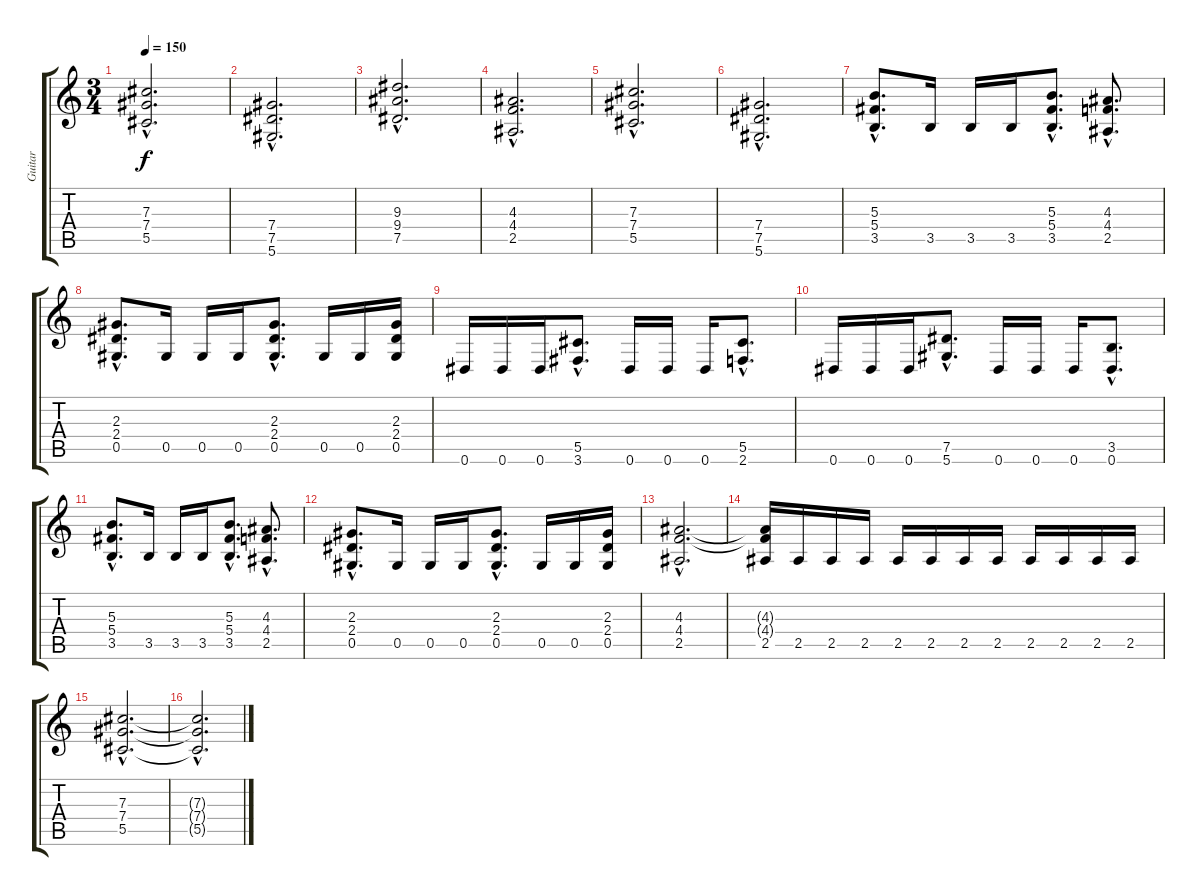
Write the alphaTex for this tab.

\track ("Guitar" "Guitar") {instrument distortionguitar}
\staff {score tabs}
\tuning (Eb4 Bb3 Gb3 Db3 Ab2 Eb2) {hide}
\ts (3 4)
\tempo 150
\clef g2
\ks c
(7.3{hac} 7.4{hac} 5.5{hac}).2{d dy f} |
(7.4{hac} 7.5{hac} 5.6{hac}).2{d} |
(9.3{hac} 9.4{hac} 7.5{hac}).2{d} |
(4.3{hac} 4.4{hac} 2.5{hac}).2{d} |
(7.3{hac} 7.4{hac} 5.5{hac}).2{d} |
(7.4{hac} 7.5{hac} 5.6{hac}).2{d} |
(5.3{hac} 5.4{hac} 3.5{hac}).8{d} 3.5.16 3.5.16 3.5.16 (5.3{hac} 5.4{hac} 3.5{hac}).8{d} (4.3{hac} 4.4{hac} 2.5{hac}).8{d} |
(2.3{hac} 2.4{hac} 0.5{hac}).8{d} 0.5.16 0.5.16 0.5.16 (2.3{hac} 2.4{hac} 0.5{hac}).8{d} 0.5.16 0.5.16 (2.3 2.4 0.5).16 |
0.6.16 0.6.16 0.6.16 (5.5{hac} 3.6{hac}).8{d} 0.6.16 0.6.16 0.6.16 (5.5{hac} 2.6{hac}).8{d} |
0.6.16 0.6.16 0.6.16 (7.5{hac} 5.6{hac}).8{d} 0.6.16 0.6.16 0.6.16 (3.5{hac} 0.6{hac}).8{d} |
(5.3{hac} 5.4{hac} 3.5{hac}).8{d} 3.5.16 3.5.16 3.5.16 (5.3{hac} 5.4{hac} 3.5{hac}).8{d} (4.3{hac} 4.4{hac} 2.5{hac}).8{d} |
(2.3{hac} 2.4{hac} 0.5{hac}).8{d} 0.5.16 0.5.16 0.5.16 (2.3{hac} 2.4{hac} 0.5{hac}).8{d} 0.5.16 0.5.16 (2.3 2.4 0.5).16 |
(4.3{hac} 4.4{hac} 2.5{hac}).2{d} |
(4.3{t} 4.4{t} 2.5).16 2.5.16 2.5.16 2.5.16 2.5.16 2.5.16 2.5.16 2.5.16 2.5.16 2.5.16 2.5.16 2.5.16 |
(7.3{hac} 7.4{hac} 5.5{hac}).2{d} |
(7.3{hac t} 7.4{hac t} 5.5{hac t}).2{d}
